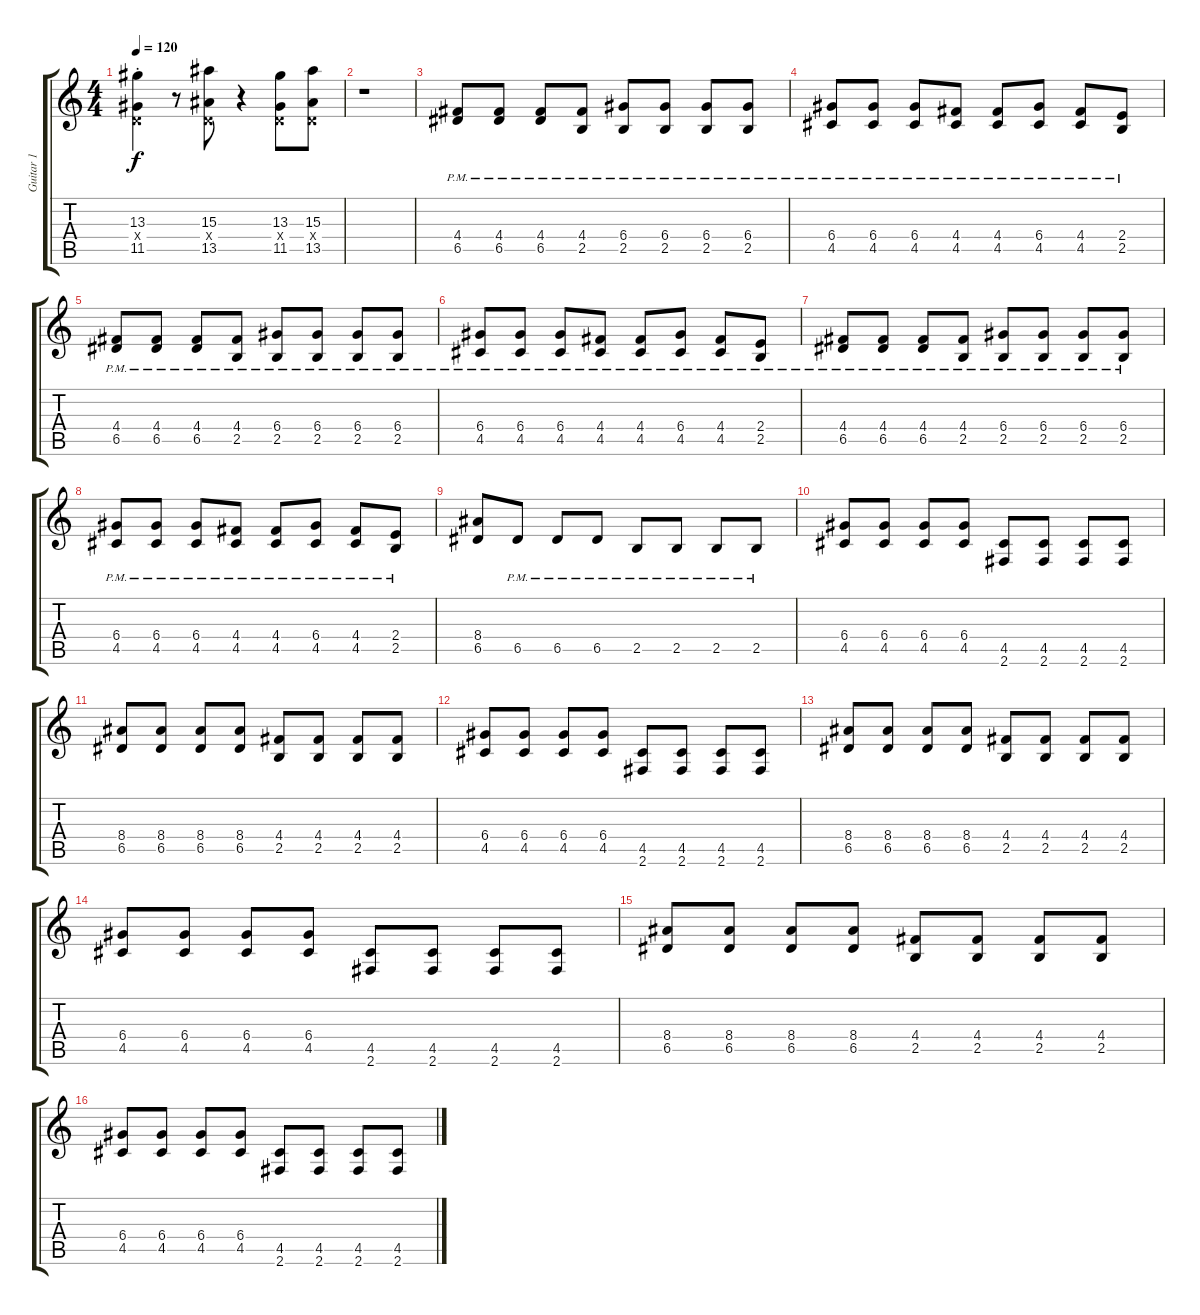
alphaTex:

\track ("Guitar 1" "Guitar 1") {instrument distortionguitar}
\staff {score tabs}
\tuning (E4 B3 G3 D3 A2 E2) {hide}
\ts (4 4)
\tempo 120
\clef g2
\ks c
(13.3{st} 0.4{x} 11.5{st}).4{dy f} r.8 (15.3 0.4{x} 13.5).8 r.4 (13.3 0.4{x} 11.5).8 (15.3 0.4{x} 13.5).8 |
r.1 |
(4.4{pm} 6.5{pm}).8 (4.4{pm} 6.5{pm}).8 (4.4{pm} 6.5{pm}).8 (4.4{pm} 2.5{pm}).8 (6.4{pm} 2.5{pm}).8 (6.4{pm} 2.5{pm}).8 (6.4{pm} 2.5{pm}).8 (6.4{pm} 2.5{pm}).8 |
(6.4{pm} 4.5{pm}).8 (6.4{pm} 4.5{pm}).8 (6.4{pm} 4.5{pm}).8 (4.4{pm} 4.5{pm}).8 (4.4{pm} 4.5{pm}).8 (6.4{pm} 4.5{pm}).8 (4.4{pm} 4.5{pm}).8 (2.4{pm} 2.5{pm}).8 |
(4.4{pm} 6.5{pm}).8 (4.4{pm} 6.5{pm}).8 (4.4{pm} 6.5{pm}).8 (4.4{pm} 2.5{pm}).8 (6.4{pm} 2.5{pm}).8 (6.4{pm} 2.5{pm}).8 (6.4{pm} 2.5{pm}).8 (6.4{pm} 2.5{pm}).8 |
(6.4{pm} 4.5{pm}).8 (6.4{pm} 4.5{pm}).8 (6.4{pm} 4.5{pm}).8 (4.4{pm} 4.5{pm}).8 (4.4{pm} 4.5{pm}).8 (6.4{pm} 4.5{pm}).8 (4.4{pm} 4.5{pm}).8 (2.4{pm} 2.5{pm}).8 |
(4.4{pm} 6.5{pm}).8 (4.4{pm} 6.5{pm}).8 (4.4{pm} 6.5{pm}).8 (4.4{pm} 2.5{pm}).8 (6.4{pm} 2.5{pm}).8 (6.4{pm} 2.5{pm}).8 (6.4{pm} 2.5{pm}).8 (6.4{pm} 2.5{pm}).8 |
(6.4{pm} 4.5{pm}).8 (6.4{pm} 4.5{pm}).8 (6.4{pm} 4.5{pm}).8 (4.4{pm} 4.5{pm}).8 (4.4{pm} 4.5{pm}).8 (6.4{pm} 4.5{pm}).8 (4.4{pm} 4.5{pm}).8 (2.4{pm} 2.5{pm}).8 |
(8.4 6.5).8 6.5{pm}.8 6.5{pm}.8 6.5{pm}.8 2.5{pm}.8 2.5{pm}.8 2.5{pm}.8 2.5{pm}.8 |
(6.4 4.5).8 (6.4 4.5).8 (6.4 4.5).8 (6.4 4.5).8 (4.5 2.6).8 (4.5 2.6).8 (4.5 2.6).8 (4.5 2.6).8 |
(8.4 6.5).8 (8.4 6.5).8 (8.4 6.5).8 (8.4 6.5).8 (4.4 2.5).8 (4.4 2.5).8 (4.4 2.5).8 (4.4 2.5).8 |
(6.4 4.5).8 (6.4 4.5).8 (6.4 4.5).8 (6.4 4.5).8 (4.5 2.6).8 (4.5 2.6).8 (4.5 2.6).8 (4.5 2.6).8 |
(8.4 6.5).8 (8.4 6.5).8 (8.4 6.5).8 (8.4 6.5).8 (4.4 2.5).8 (4.4 2.5).8 (4.4 2.5).8 (4.4 2.5).8 |
(6.4 4.5).8 (6.4 4.5).8 (6.4 4.5).8 (6.4 4.5).8 (4.5 2.6).8 (4.5 2.6).8 (4.5 2.6).8 (4.5 2.6).8 |
(8.4 6.5).8 (8.4 6.5).8 (8.4 6.5).8 (8.4 6.5).8 (4.4 2.5).8 (4.4 2.5).8 (4.4 2.5).8 (4.4 2.5).8 |
(6.4 4.5).8 (6.4 4.5).8 (6.4 4.5).8 (6.4 4.5).8 (4.5 2.6).8 (4.5 2.6).8 (4.5 2.6).8 (4.5 2.6).8
